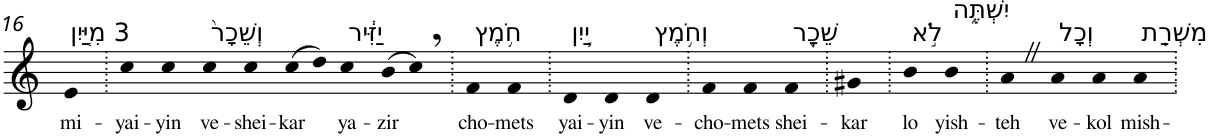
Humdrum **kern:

**kern	**text
*part1	*part1
*staff1	*staff1
*I"Piano	*
*I'Pno	*
!!LO:PB:g=z
*clefG2	*
*k[]	*
=16	=16
!LO:TX:a:t=3 מִיַּ֤יִן	!
!	!LO:LY:b
4e	mi-
=17.	=17.
!	!LO:LY:b
4cc	-yai-
!	!LO:LY:b
4cc	-yin
!LO:TX:a:t=וְשֵׁכָר֙	!
!	!LO:LY:b
4cc	ve-
!	!LO:LY:b
4cc	-shei-
!	!LO:LY:b
(>8cc	-kar
8dd)	.
!LO:TX:a:t=יַזִּ֔יר	!
!	!LO:LY:b
4cc	ya-
!	!LO:LY:b
(>8b	-zir
8cc,)	.
=18.	=18.
!LO:TX:a:t=חֹ֥מֶץ	!
!	!LO:LY:b
4f	cho-
!	!LO:LY:b
4f	-mets
=19.	=19.
!LO:TX:a:t=יַ֛יִן	!
!	!LO:LY:b
4d	yai-
!	!LO:LY:b
4d	-yin
!LO:TX:a:t=וְחֹ֥מֶץ	!
!	!LO:LY:b
4d	ve-
=20.	=20.
!	!LO:LY:b
4f	-cho-
!	!LO:LY:b
4f	-mets
!LO:TX:a:t=שֵׁכָ֖ר	!
!	!LO:LY:b
4f	shei-
=21.	=21.
!	!LO:LY:b
4g#X	-kar
=22.	=22.
!LO:TX:a:t=לֹ֣א	!
!	!LO:LY:b
4b	lo
!LO:TX:a:t=יִשְׁתֶּ֑ה	!
!	!LO:LY:b
4b	yish-
=23.	=23.
!	!LO:LY:b
4aZ	-teh
!LO:TX:a:t=וְכָל	!
!	!LO:LY:b
4a	ve-
!	!LO:LY:b
4a	-kol
!LO:TX:a:t=מִשְׁרַ֤ת	!
!	!LO:LY:b
4a	mish-
=.	=.
*-	*-
